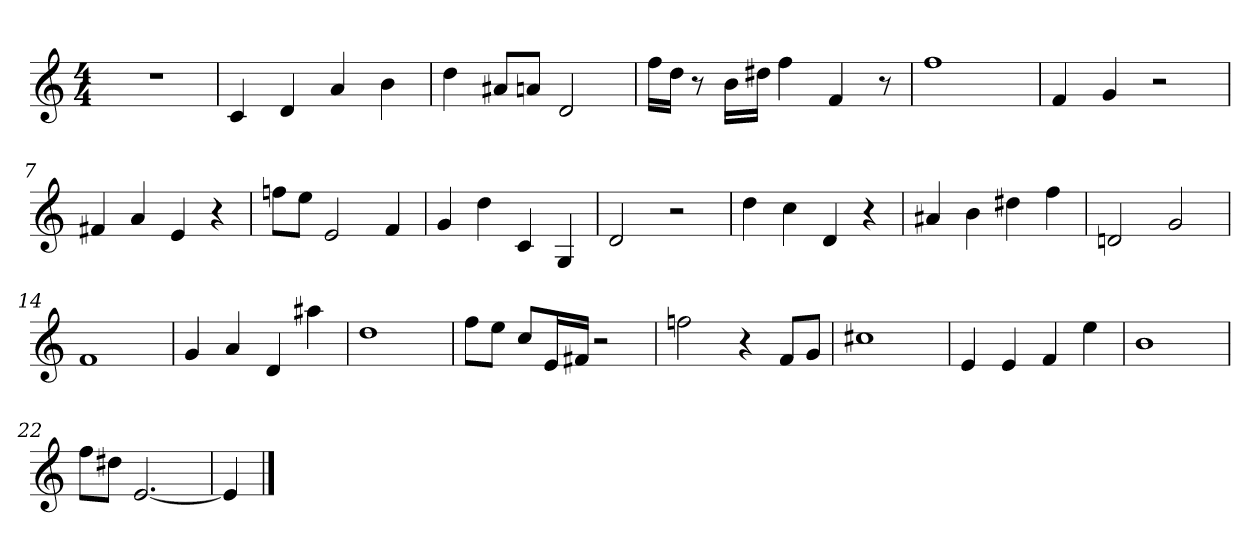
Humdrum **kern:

**kern
*part1
*staff1
*clefG2
*M4/4
=1
1r
=2
4c
4d
4a
4b
=3
4dd
8a#X/L
8an/J
2d
=4
16ff\LL
16dd\JJ
8r
16b\LL
16dd#X\JJ
4ff
4f
8r
=5
1ff
=6
4f
4g
2r
=7
4f#X
4a
4e
4r
=8
8ffn\L
8ee\J
2e
4f
=9
4g
4dd
4c
4G
=10
2d
2r
=11
4dd
4cc
4d
4r
=12
4a#X
4b
4dd#X
4ff
=13
2dn
2g
=14
1f
=15
4g
4a
4d
4aa#X
=16
1dd
=17
8ff\L
8ee\J
8cc/L
16e/L
16f#X/JJ
2r
=18
2ffn
4r
8f/L
8g/J
=19
1cc#X
=20
4e
4e
4f
4ee
=21
1b
=22
8ff\L
8dd#X\J
[2.e
=23
4e]
==
*-
